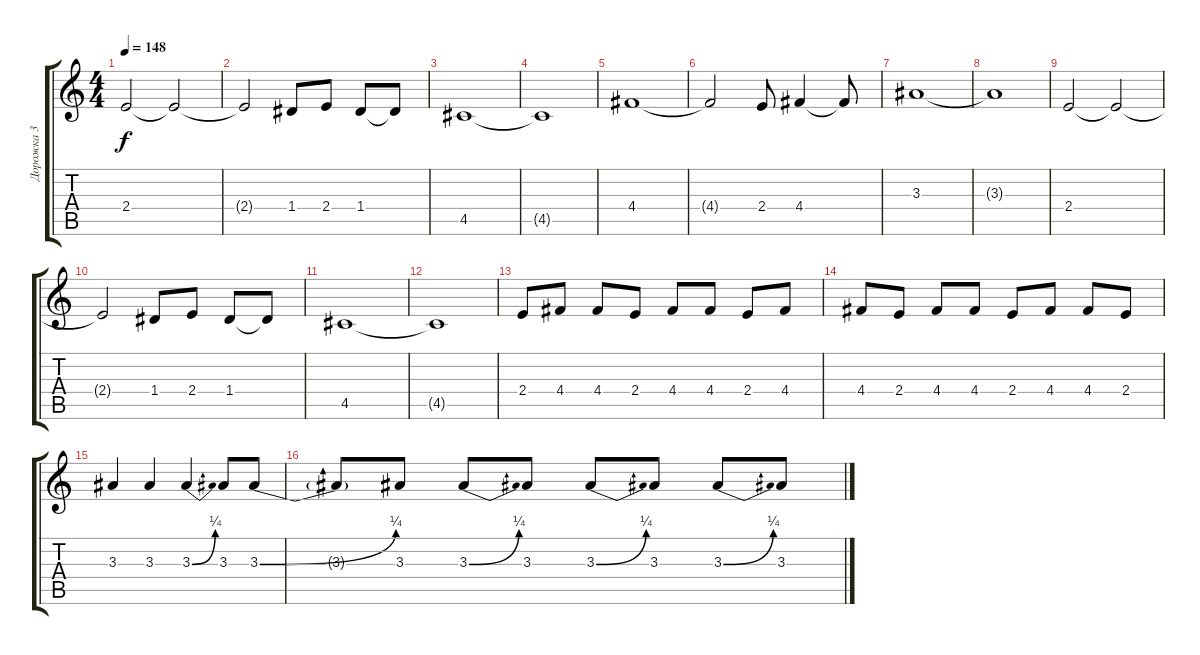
\track ("Дорожка 3" "Дорожка 3") {instrument overdrivenguitar}
\staff {score tabs}
\tuning (E4 B3 G3 D3 A2 E2) {hide}
\ts (4 4)
\tempo 148
\clef g2
\ks c
2.4.2{dy f} 2.4{t}.2 |
2.4{t}.2 1.4.8 2.4.8 1.4.8 1.4{t}.8 |
4.5.1 |
4.5{t}.1 |
4.4.1 |
4.4{t}.2 2.4.8 4.4.4 4.4{t}.8 |
3.3.1 |
3.3{t}.1 |
2.4.2 2.4{t}.2 |
2.4{t}.2 1.4.8 2.4.8 1.4.8 1.4{t}.8 |
4.5.1 |
4.5{t}.1 |
2.4.8 4.4.8 4.4.8 2.4.8 4.4.8 4.4.8 2.4.8 4.4.8 |
4.4.8 2.4.8 4.4.8 4.4.8 2.4.8 4.4.8 4.4.8 2.4.8 |
3.3.4 3.3.4 3.3{be (bend 0 0 60 1)}.4 3.3.8 3.3{be (bend 0 0 60 1)}.8 |
3.3{t}.8 3.3.8 3.3{be (bend 0 0 60 1)}.8 3.3.8 3.3{be (bend 0 0 60 1)}.8 3.3.8 3.3{be (bend 0 0 60 1)}.8 3.3.8
